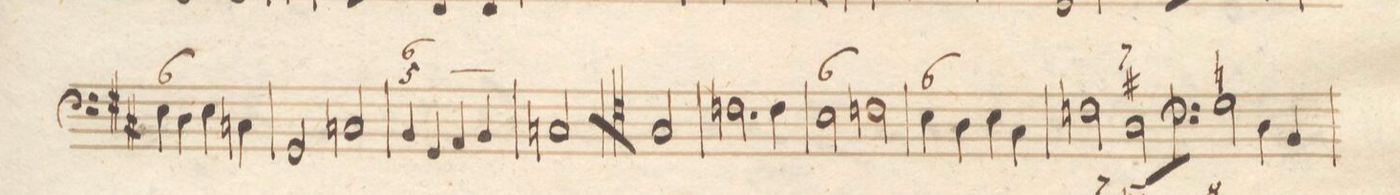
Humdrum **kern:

**kern	**fba	**dynam
*I"Organo	*	*
*clefF4	*	*
*k[f#c#]	*	*
*met(c|)	*	*
*M2/2	*	*
4E\	6	.
4D\	.	.
4E\	.	.
4Cn/	.	.
=75	=75	=75
2GG/	.	.
2Cn/	.	.
=76	=76	=76
4BB/	6 5_	.
4GG/	.	.
4AA/	.	.
4BB/	x	.
=77	=77	=77
2Cn/	.	.
*clefC4	*	*
2G/	.	.
=78	=78	=78
2.cn\	.	.
4c\	.	.
=79	=79	=79
2B\	6	.
2cn\	.	.
=80	=80	=80
4B\	6	.
4A\	.	.
4B\	.	.
4G/	.	.
=81	=81	=81
2cn\	.	.
2A\	#	.
*clefF4	*	*
=82	=82	=82
2G\	n	.
4D\	.	.
4BB/	.	.
=83	=83	=83
*-	*-	*-
